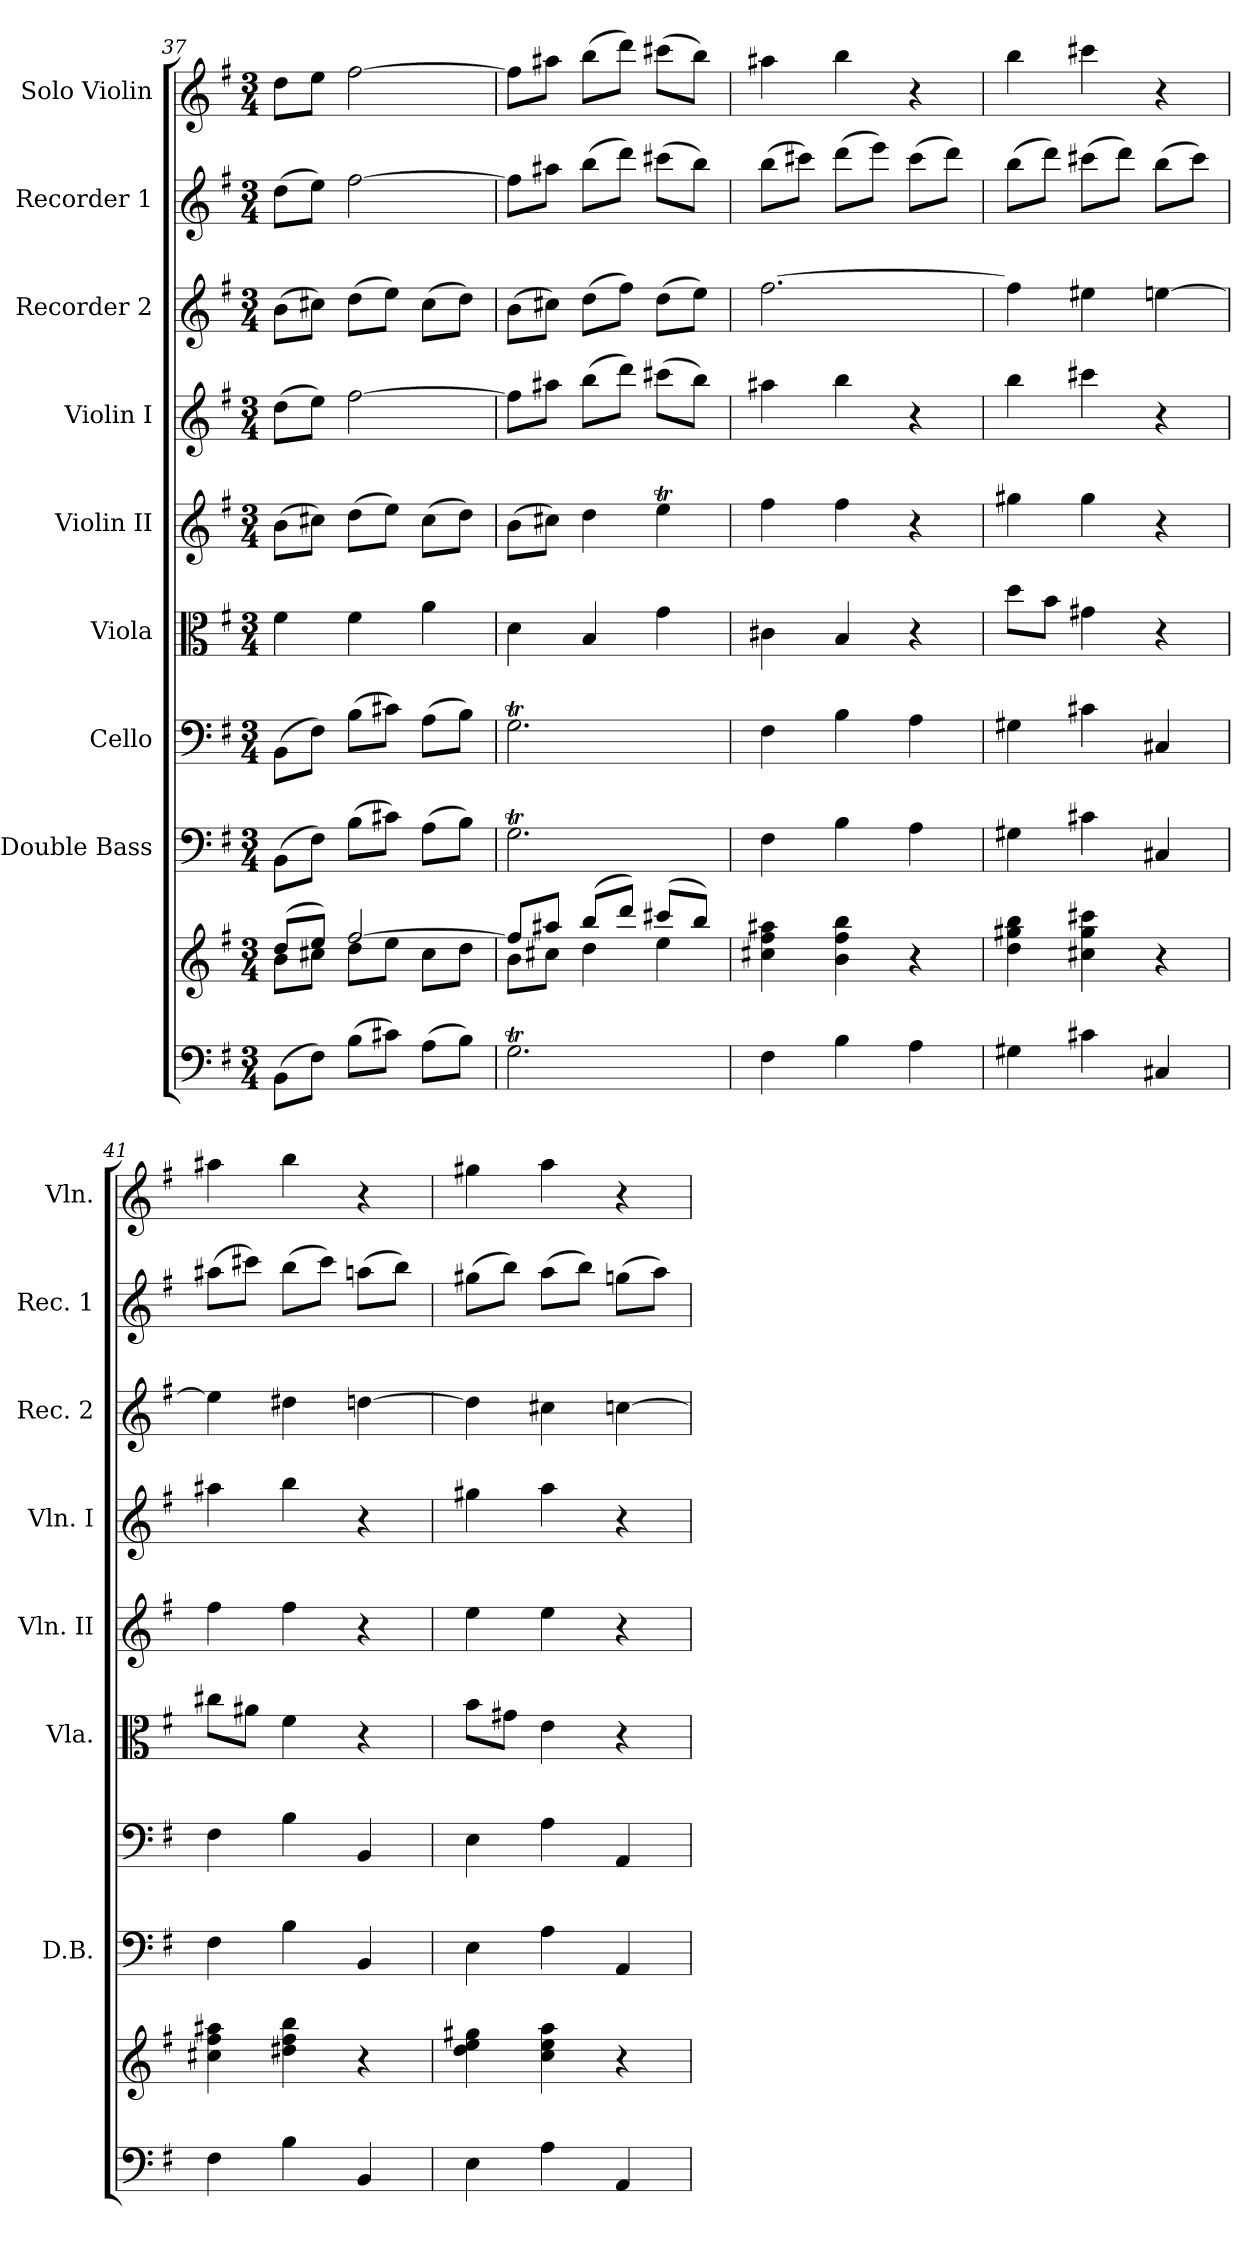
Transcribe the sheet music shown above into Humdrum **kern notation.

**kern	**kern	**kern	**kern	**kern	**kern	**kern	**kern	**kern	**kern
*part9	*part9	*part8	*part7	*part6	*part5	*part4	*part3	*part2	*part1
*staff10	*staff9	*staff8	*staff7	*staff6	*staff5	*staff4	*staff3	*staff2	*staff1
*	*	*I"Double Bass	*I"Cello	*I"Viola	*I"Violin II	*I"Violin I	*I"Recorder 2	*I"Recorder 1	*I"Solo Violin
*	*	*I'D.B.	*	*I'Vla.	*I'Vln. II	*I'Vln. I	*I'Rec. 2	*I'Rec. 1	*I'Vln.
!!LO:PB:g=z
*clefF4	*clefG2	*clefF4	*clefF4	*clefC3	*clefG2	*clefG2	*clefG2	*clefG2	*clefG2
*	*	*ITrd7c12	*	*	*	*	*	*	*
*k[f#]	*k[f#]	*k[f#]	*k[f#]	*k[f#]	*k[f#]	*k[f#]	*k[f#]	*k[f#]	*k[f#]
*G:	*G:	*G:	*G:	*G:	*G:	*G:	*G:	*G:	*G:
*M3/4	*M3/4	*M3/4	*M3/4	*M3/4	*M3/4	*M3/4	*M3/4	*M3/4	*M3/4
=37	=37	=37	=37	=37	=37	=37	=37	=37	=37
*	*^	*	*	*	*	*	*	*	*
(>8BB\L	(>8dd/L	8b\L	(>8BBB\L	(>8BB\L	4f#\	(>8b\L	(>8dd\L	(>8b\L	(>8dd\L	8dd\L
8F#\J)	8ee/J)	8cc#X\J	8FF#\J)	8F#\J)	.	8cc#X\J)	8ee\J)	8cc#X\J)	8ee\J)	8ee\J
(>8B\L	[2ff#/	8dd\L	(>8BB\L	(>8B\L	4f#\	(>8dd\L	[2ff#\	(>8dd\L	[2ff#\	[2ff#\
8c#X\J)	.	8ee\J	8C#X\J)	8c#X\J)	.	8ee\J)	.	8ee\J)	.	.
(>8A\L	.	8cc#\L	(>8AA\L	(>8A\L	4a\	(>8cc#\L	.	(>8cc#\L	.	.
8B\J)	.	8dd\J	8BB\J)	8B\J)	.	8dd\J)	.	8dd\J)	.	.
=38	=38	=38	=38	=38	=38	=38	=38	=38	=38	=38
2.GT\	8ff#/L]	8b\L	2.GGT\	2.GT\	4d\	(>8b\L	8ff#\L]	(>8b\L	8ff#\L]	8ff#\L]
.	8aa#X/J	8cc#X\J	.	.	.	8cc#X\J)	8aa#X\J	8cc#X\J)	8aa#X\J	8aa#X\J
.	(>8bb/L	4dd\	.	.	4B/	4dd\	(>8bb\L	(>8dd\L	(>8bb\L	(>8bb\L
.	8ddd/J)	.	.	.	.	.	8ddd\J)	8ff#\J)	8ddd\J)	8ddd\J)
.	(>8ccc#X/L	4ee\	.	.	4g\	4eeT\	(>8ccc#X\L	(>8dd\L	(>8ccc#X\L	(>8ccc#X\L
.	8bb/J)	.	.	.	.	.	8bb\J)	8ee\J)	8bb\J)	8bb\J)
*	*v	*v	*	*	*	*	*	*	*	*
=39	=39	=39	=39	=39	=39	=39	=39	=39	=39
4F#\	4cc#X\ 4ff#\ 4aa#X\	4FF#\	4F#\	4c#X\	4ff#\	4aa#X\	[2.ff#\	(>8bb\L	4aa#X\
.	.	.	.	.	.	.	.	8ccc#X\J)	.
4B\	4b\ 4ff#\ 4bb\	4BB\	4B\	4B/	4ff#\	4bb\	.	(>8ddd\L	4bb\
.	.	.	.	.	.	.	.	8eee\J)	.
4A\	4r	4AA\	4A\	4r	4r	4r	.	(>8ccc#\L	4r
.	.	.	.	.	.	.	.	8ddd\J)	.
=40	=40	=40	=40	=40	=40	=40	=40	=40	=40
4G#X\	4dd\ 4gg#X\ 4bb\	4GG#X\	4G#X\	8dd\L	4gg#X\	4bb\	4ff#\]	(>8bb\L	4bb\
.	.	.	.	8b\J	.	.	.	8ddd\J)	.
4c#X\	4cc#X\ 4gg#\ 4ccc#X\	4C#X\	4c#X\	4g#X\	4gg#\	4ccc#X\	4ee#X\	(>8ccc#X\L	4ccc#X\
.	.	.	.	.	.	.	.	8ddd\J)	.
4C#X/	4r	4CC#X/	4C#X/	4r	4r	4r	[4een\	(>8bb\L	4r
.	.	.	.	.	.	.	.	8ccc#\J)	.
=41	=41	=41	=41	=41	=41	=41	=41	=41	=41
4F#\	4cc#X\ 4ff#\ 4aa#X\	4FF#\	4F#\	8cc#X\L	4ff#\	4aa#X\	4ee\]	(>8aa#X\L	4aa#X\
.	.	.	.	8a#X\J	.	.	.	8ccc#X\J)	.
4B\	4dd#X\ 4ff#\ 4bb\	4BB\	4B\	4f#\	4ff#\	4bb\	4dd#X\	(>8bb\L	4bb\
.	.	.	.	.	.	.	.	8ccc#\J)	.
4BB/	4r	4BBB/	4BB/	4r	4r	4r	[4ddn\	(>8aan\L	4r
.	.	.	.	.	.	.	.	8bb\J)	.
!!LO:PB:g=z
=42	=42	=42	=42	=42	=42	=42	=42	=42	=42
4E\	4dd\ 4ee\ 4gg#X\	4EE\	4E\	8b\L	4ee\	4gg#X\	4dd\]	(>8gg#X\L	4gg#X\
.	.	.	.	8g#X\J	.	.	.	8bb\J)	.
4A\	4cc\ 4ee\ 4aa\	4AA\	4A\	4e\	4ee\	4aa\	4cc#X\	(>8aa\L	4aa\
.	.	.	.	.	.	.	.	8bb\J)	.
4AA/	4r	4AAA/	4AA/	4r	4r	4r	[4ccn\	(>8ggn\L	4r
.	.	.	.	.	.	.	.	8aa\J)	.
=	=	=	=	=	=	=	=	=	=
*-	*-	*-	*-	*-	*-	*-	*-	*-	*-
